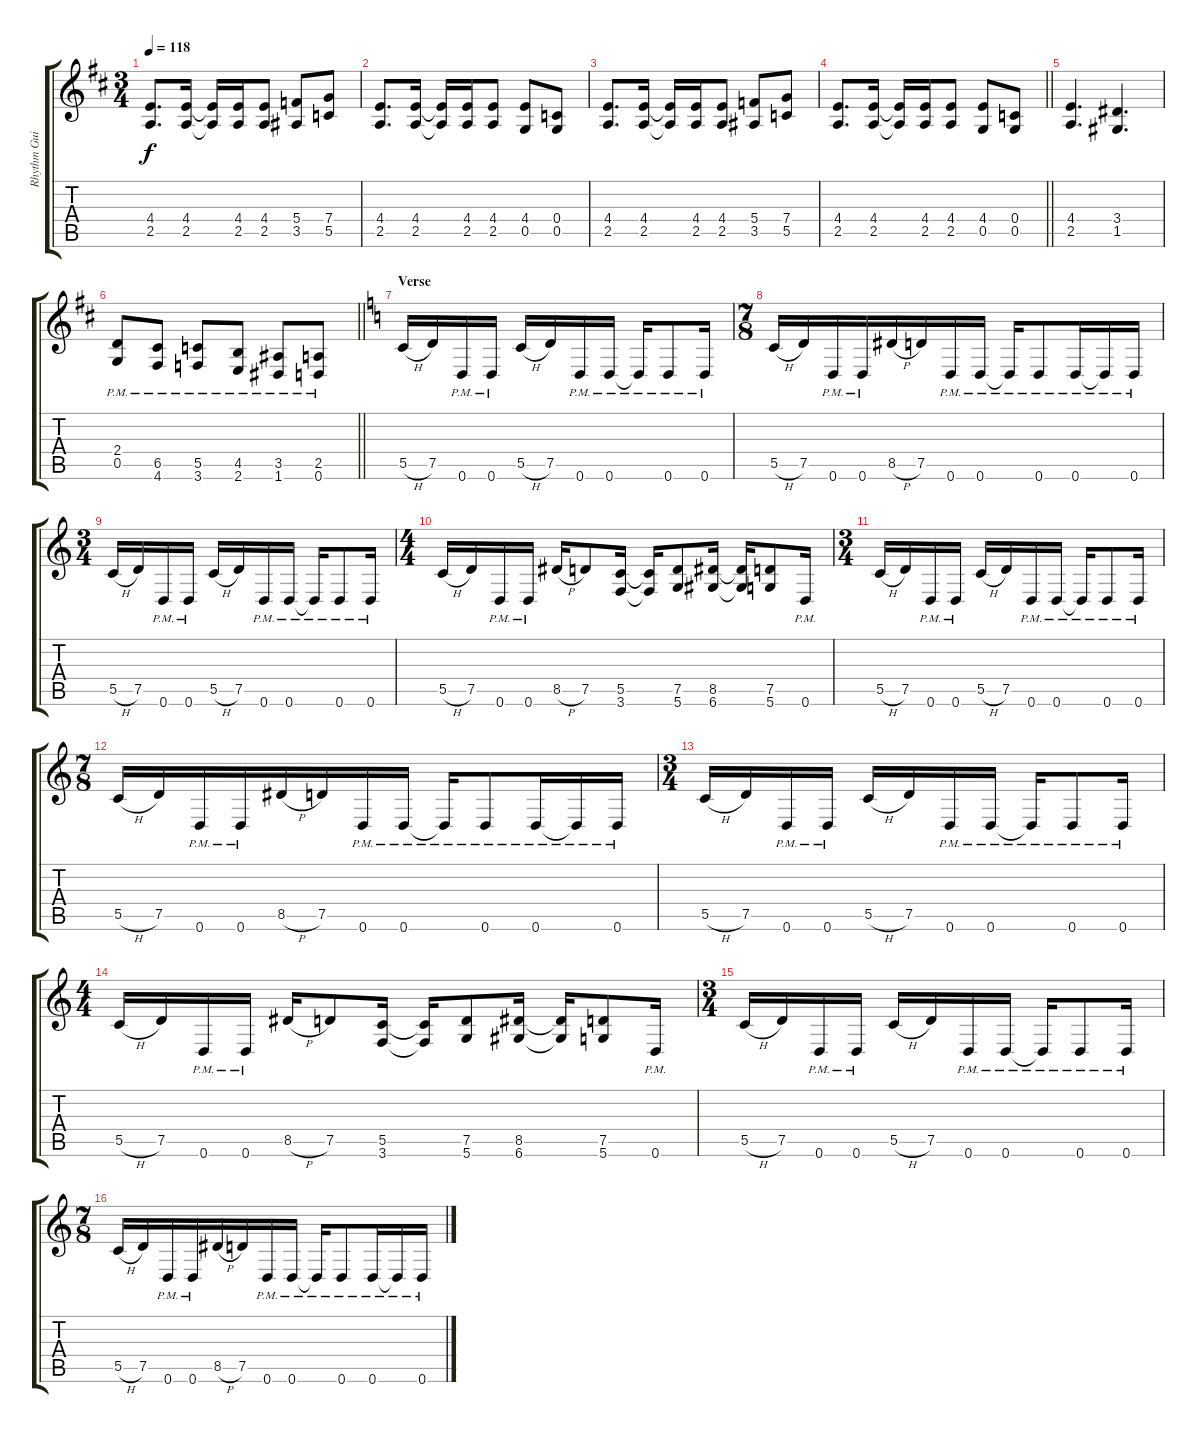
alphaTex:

\track ("Rhythm Guitar 1" "Rhythm Gui") {instrument distortionguitar}
\staff {score tabs}
\tuning (D4 A3 F3 C3 G2 D2) {hide}
\ts (3 4)
\tempo 118
\clef g2
\ks bminor
(4.4 2.5).8{d dy f} (4.4 2.5).16 (4.4{t} 2.5{t}).16 (4.4 2.5).16 (4.4 2.5).8 (5.4 3.5).8 (7.4 5.5).8 |
(4.4 2.5).8{d} (4.4 2.5).16 (4.4{t} 2.5{t}).16 (4.4 2.5).16 (4.4 2.5).8 (4.4 0.5).8 (0.4 0.5).8 |
(4.4 2.5).8{d} (4.4 2.5).16 (4.4{t} 2.5{t}).16 (4.4 2.5).16 (4.4 2.5).8 (5.4 3.5).8 (7.4 5.5).8 |
\barLineRight lightlight
(4.4 2.5).8{d} (4.4 2.5).16 (4.4{t} 2.5{t}).16 (4.4 2.5).16 (4.4 2.5).8 (4.4 0.5).8 (0.4 0.5).8 |
(4.4 2.5).4{d} (3.4 1.5).4{d} |
\barLineRight lightlight
(2.4{pm} 0.5{pm}).8 (6.5{pm} 4.6{pm}).8 (5.5{pm} 3.6{pm}).8 (4.5{pm} 2.6{pm}).8 (3.5{pm} 1.6{pm}).8 (2.5{pm} 0.6{pm}).8 |
\section ("" "Verse")
\ks aminor
5.5{h}.16 7.5.16 0.6{pm}.16 0.6{pm}.16 5.5{h}.16 7.5.16 0.6{pm}.16 0.6{pm}.16 0.6{pm t}.16 0.6{pm}.8 0.6{pm}.16 |
\ts (7 8)
5.5{h}.16 7.5.16 0.6{pm}.16 0.6{pm}.16 8.5{h}.16 7.5.16 0.6{pm}.16 0.6{pm}.16 0.6{pm t}.16 0.6{pm}.8 0.6{pm}.16 0.6{pm t}.16 0.6{pm}.16 |
\ts (3 4)
5.5{h}.16 7.5.16 0.6{pm}.16 0.6{pm}.16 5.5{h}.16 7.5.16 0.6{pm}.16 0.6{pm}.16 0.6{pm t}.16 0.6{pm}.8 0.6{pm}.16 |
\ts (4 4)
5.5{h}.16 7.5.16 0.6{pm}.16 0.6{pm}.16 8.5{h}.16 7.5.8 (5.5 3.6).16 (5.5{t} 3.6{t}).16 (7.5 5.6).8 (8.5 6.6).16 (8.5{t} 6.6{t}).16 (7.5 5.6).8 0.6{pm}.16 |
\ts (3 4)
5.5{h}.16 7.5.16 0.6{pm}.16 0.6{pm}.16 5.5{h}.16 7.5.16 0.6{pm}.16 0.6{pm}.16 0.6{pm t}.16 0.6{pm}.8 0.6{pm}.16 |
\ts (7 8)
5.5{h}.16 7.5.16 0.6{pm}.16 0.6{pm}.16 8.5{h}.16 7.5.16 0.6{pm}.16 0.6{pm}.16 0.6{pm t}.16 0.6{pm}.8 0.6{pm}.16 0.6{pm t}.16 0.6{pm}.16 |
\ts (3 4)
5.5{h}.16 7.5.16 0.6{pm}.16 0.6{pm}.16 5.5{h}.16 7.5.16 0.6{pm}.16 0.6{pm}.16 0.6{pm t}.16 0.6{pm}.8 0.6{pm}.16 |
\ts (4 4)
5.5{h}.16 7.5.16 0.6{pm}.16 0.6{pm}.16 8.5{h}.16 7.5.8 (5.5 3.6).16 (5.5{t} 3.6{t}).16 (7.5 5.6).8 (8.5 6.6).16 (8.5{t} 6.6{t}).16 (7.5 5.6).8 0.6{pm}.16 |
\ts (3 4)
5.5{h}.16 7.5.16 0.6{pm}.16 0.6{pm}.16 5.5{h}.16 7.5.16 0.6{pm}.16 0.6{pm}.16 0.6{pm t}.16 0.6{pm}.8 0.6{pm}.16 |
\ts (7 8)
5.5{h}.16 7.5.16 0.6{pm}.16 0.6{pm}.16 8.5{h}.16 7.5.16 0.6{pm}.16 0.6{pm}.16 0.6{pm t}.16 0.6{pm}.8 0.6{pm}.16 0.6{pm t}.16 0.6{pm}.16
